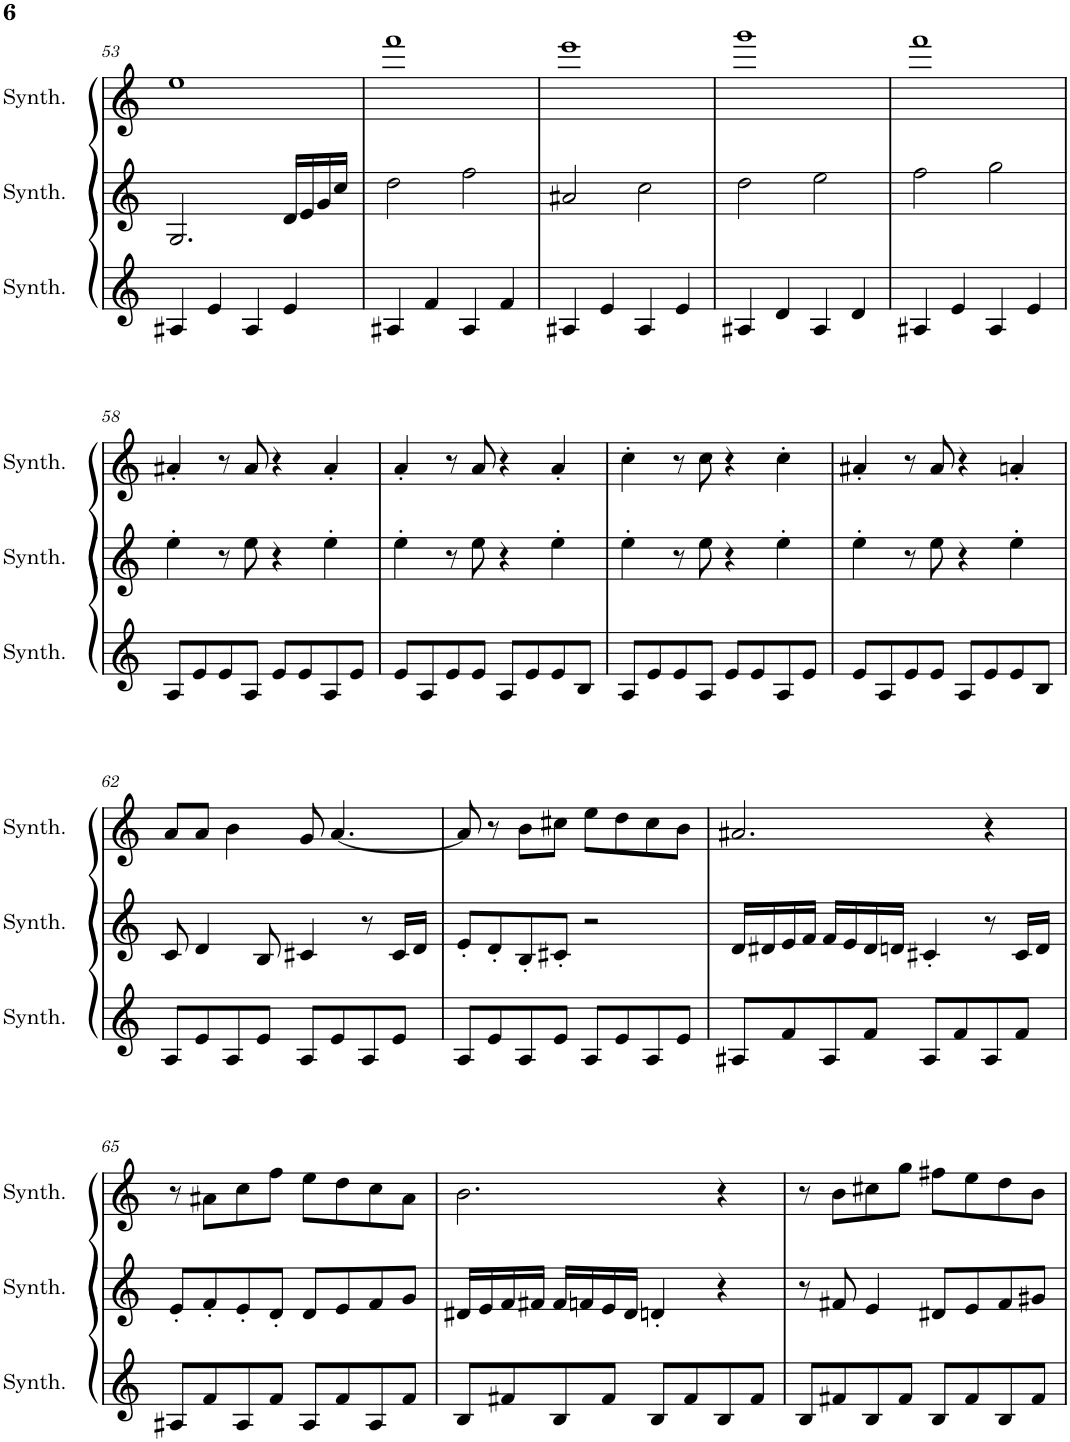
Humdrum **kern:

**kern	**kern	**kern
*part3	*part2	*part1
*staff3	*staff2	*staff1
*I"Square Synthesizer	*I"Square Synthesizer	*I"Square Synthesizer
*I'Synth.	*I'Synth.	*I'Synth.
!!LO:PB:g=z
*clefG2	*clefG2	*clefG2
*k[]	*k[]	*k[]
*M4/4	*M4/4	*M4/4
=53	=53	=53
4A#X/	2.G/	1ee
4e/	.	.
4A#/	.	.
4e/	16d/LL	.
.	16e/	.
.	16g/	.
.	16cc/JJ	.
=54	=54	=54
4A#X/	2dd\	1fff
4f/	.	.
4A#/	2ff\	.
4f/	.	.
=55	=55	=55
4A#X/	2a#X/	1eee
4e/	.	.
4A#/	2cc\	.
4e/	.	.
=56	=56	=56
4A#X/	2dd\	1ggg
4d/	.	.
4A#/	2ee\	.
4d/	.	.
=57	=57	=57
4A#X/	2ff\	1fff
4e/	.	.
4A#/	2gg\	.
4e/	.	.
!!LO:LB:g=z
=58	=58	=58
8A/L	4ee'\	4a#X'/
8e/	.	.
8e/	8r	8r
8A/J	8ee\	8a#/
8e/L	4r	4r
8e/	.	.
8A/	4ee'\	4a#'/
8e/J	.	.
=59	=59	=59
8e/L	4ee'\	4a'/
8A/	.	.
8e/	8r	8r
8e/J	8ee\	8a/
8A/L	4r	4r
8e/	.	.
8e/	4ee'\	4a'/
8B/J	.	.
=60	=60	=60
8A/L	4ee'\	4cc'\
8e/	.	.
8e/	8r	8r
8A/J	8ee\	8cc\
8e/L	4r	4r
8e/	.	.
8A/	4ee'\	4cc'\
8e/J	.	.
=61	=61	=61
8e/L	4ee'\	4a#X'/
8A/	.	.
8e/	8r	8r
8e/J	8ee\	8a#/
8A/L	4r	4r
8e/	.	.
8e/	4ee'\	4an'/
8B/J	.	.
!!LO:LB:g=z
=62	=62	=62
8A/L	8c/	8a/L
8e/	4d/	8a/J
8A/	.	4b\
8e/J	8B/	.
8A/L	4c#X/	8g/
8e/	.	[4.a/
8A/	8r	.
8e/J	16c#/LL	.
.	16d/JJ	.
=63	=63	=63
8A/L	8e'/L	8a/]
8e/	8d'/	8r
8A/	8B'/	8b\L
8e/J	8c#X'/J	8cc#X\J
8A/L	2r	8ee\L
8e/	.	8dd\
8A/	.	8cc#\
8e/J	.	8b\J
=64	=64	=64
8A#X/L	16d/LL	2.a#X/
.	16d#X/	.
8f/	16e/	.
.	16f/JJ	.
8A#/	16f/LL	.
.	16e/	.
8f/J	16d#/	.
.	16dn/JJ	.
8A#/L	4c#X'/	.
8f/	.	.
8A#/	8r	4r
8f/J	16c#/LL	.
.	16d/JJ	.
!!LO:LB:g=z
=65	=65	=65
8A#X/L	8e'/L	8r
8f/	8f'/	8a#X\L
8A#/	8e'/	8cc\
8f/J	8d'/J	8ff\J
8A#/L	8d/L	8ee\L
8f/	8e/	8dd\
8A#/	8f/	8cc\
8f/J	8g/J	8a#\J
=66	=66	=66
8B/L	16d#X/LL	2.b\
.	16e/	.
8f#X/	16f/	.
.	16f#X/JJ	.
8B/	16f#/LL	.
.	16fn/	.
8f#/J	16e/	.
.	16d#/JJ	.
8B/L	4dn'/	.
8f#/	.	.
8B/	4r	4r
8f#/J	.	.
=67	=67	=67
8B/L	8r	8r
8f#X/	8f#X/	8b\L
8B/	4e/	8cc#X\
8f#/J	.	8gg\J
8B/L	8d#X/L	8ff#X\L
8f#/	8e/	8ee\
8B/	8f#/	8dd\
8f#/J	8g#X/J	8b\J
=	=	=
*-	*-	*-
